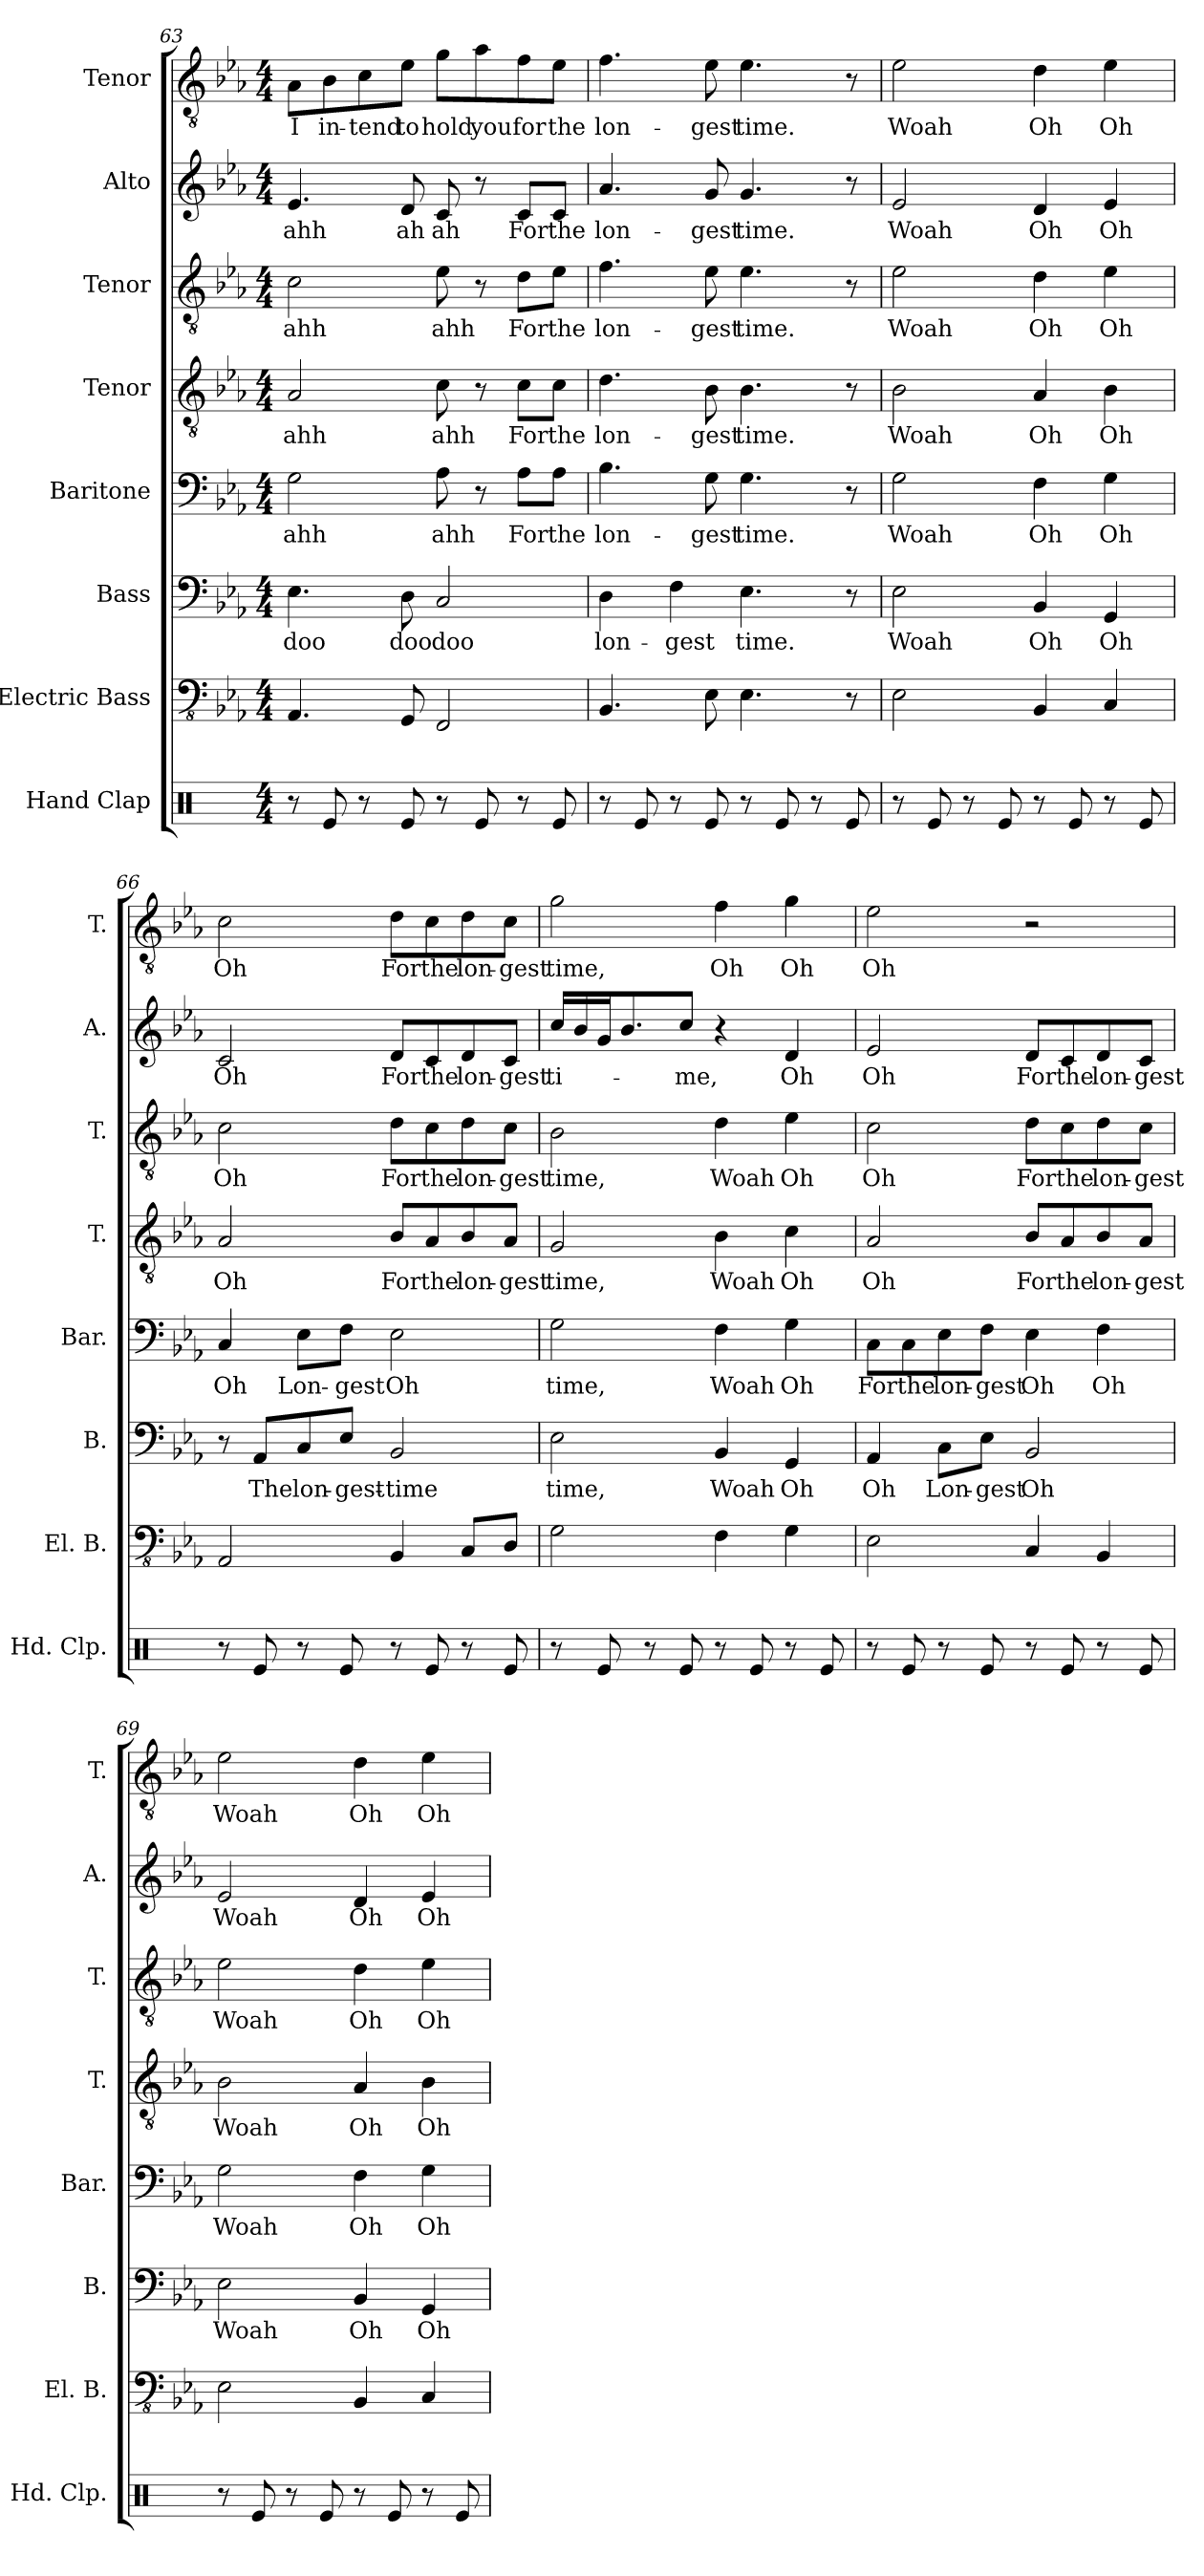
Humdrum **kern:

**kern	**kern	**kern	**text	**kern	**text	**kern	**text	**kern	**text	**kern	**text	**kern	**text
*part8	*part7	*part6	*part6	*part5	*part5	*part4	*part4	*part3	*part3	*part2	*part2	*part1	*part1
*staff8	*staff7	*staff6	*staff6	*staff5	*staff5	*staff4	*staff4	*staff3	*staff3	*staff2	*staff2	*staff1	*staff1
*I"Hand Clap	*I"Electric Bass	*I"Bass	*	*I"Baritone	*	*I"Tenor	*	*I"Tenor	*	*I"Alto	*	*I"Tenor	*
*I'Hd. Clp.	*I'El. B.	*I'B.	*	*I'Bar.	*	*I'T.	*	*I'T.	*	*I'A.	*	*I'T.	*
*clefX	*clefFv4	*clefF4	*	*clefF4	*	*clefGv2	*	*clefGv2	*	*clefG2	*	*clefGv2	*
*k[]	*k[b-e-a-]	*k[b-e-a-]	*	*k[b-e-a-]	*	*k[b-e-a-]	*	*k[b-e-a-]	*	*k[b-e-a-]	*	*k[b-e-a-]	*
*M4/4	*M4/4	*M4/4	*	*M4/4	*	*M4/4	*	*M4/4	*	*M4/4	*	*M4/4	*
=63	=63	=63	=63	=63	=63	=63	=63	=63	=63	=63	=63	=63	=63
!	!	!	!LO:LY:b	!	!LO:LY:b	!	!LO:LY:b	!	!LO:LY:b	!	!LO:LY:b	!	!LO:LY:b
8r	4.AAA-/	4.E-\	doo	2G\	ahh	2A-/	ahh	2c\	ahh	4.e-/	ahh	8A-\L	I
!	!	!	!	!	!	!	!	!	!	!	!	!	!LO:LY:b
8Re/	.	.	.	.	.	.	.	.	.	.	.	8B-\	in-
!	!	!	!	!	!	!	!	!	!	!	!	!	!LO:LY:b
8r	.	.	.	.	.	.	.	.	.	.	.	8c\	-tend
!	!	!	!LO:LY:b	!	!	!	!	!	!	!	!LO:LY:b	!	!LO:LY:b
8Re/	8GGG/	8D\	doo	.	.	.	.	.	.	8d/	ah	8e-\J	to
!	!	!	!LO:LY:b	!	!LO:LY:b	!	!LO:LY:b	!	!LO:LY:b	!	!LO:LY:b	!	!LO:LY:b
8r	2FFF/	2C/	doo	8A-\	ahh	8c\	ahh	8e-\	ahh	8c/	ah	8g\L	hold
!	!	!	!	!	!	!	!	!	!	!	!	!	!LO:LY:b
8Re/	.	.	.	8r	.	8r	.	8r	.	8r	.	8a-\	you
!	!	!	!	!	!LO:LY:b	!	!LO:LY:b	!	!LO:LY:b	!	!LO:LY:b	!	!LO:LY:b
8r	.	.	.	8A-\L	For	8c\L	For	8d\L	For	8c/L	For	8f\	for
!	!	!	!	!	!LO:LY:b	!	!LO:LY:b	!	!LO:LY:b	!	!LO:LY:b	!	!LO:LY:b
8Re/	.	.	.	8A-\J	the	8c\J	the	8e-\J	the	8c/J	the	8e-\J	the
=64	=64	=64	=64	=64	=64	=64	=64	=64	=64	=64	=64	=64	=64
!	!	!	!LO:LY:b	!	!LO:LY:b	!	!LO:LY:b	!	!LO:LY:b	!	!LO:LY:b	!	!LO:LY:b
8r	4.BBB-/	4D\	lon-	4.B-\	lon-	4.d\	lon-	4.f\	lon-	4.a-/	lon-	4.f\	lon-
8Re/	.	.	.	.	.	.	.	.	.	.	.	.	.
!	!	!	!LO:LY:b	!	!	!	!	!	!	!	!	!	!
8r	.	4F\	-gest	.	.	.	.	.	.	.	.	.	.
!	!	!	!	!	!LO:LY:b	!	!LO:LY:b	!	!LO:LY:b	!	!LO:LY:b	!	!LO:LY:b
8Re/	8EE-\	.	.	8G\	-gest	8B-\	-gest	8e-\	-gest	8g/	-gest	8e-\	-gest
!	!	!	!LO:LY:b	!	!LO:LY:b	!	!LO:LY:b	!	!LO:LY:b	!	!LO:LY:b	!	!LO:LY:b
8r	4.EE-\	4.E-\	time.	4.G\	time.	4.B-\	time.	4.e-\	time.	4.g/	time.	4.e-\	time.
8Re/	.	.	.	.	.	.	.	.	.	.	.	.	.
8r	.	.	.	.	.	.	.	.	.	.	.	.	.
8Re/	8r	8r	.	8r	.	8r	.	8r	.	8r	.	8r	.
!!LO:PB:g=z
=65	=65	=65	=65	=65	=65	=65	=65	=65	=65	=65	=65	=65	=65
!	!	!	!LO:LY:b	!	!LO:LY:b	!	!LO:LY:b	!	!LO:LY:b	!	!LO:LY:b	!	!LO:LY:b
8r	2EE-\	2E-\	Woah	2G\	Woah	2B-\	Woah	2e-\	Woah	2e-/	Woah	2e-\	Woah
8Re/	.	.	.	.	.	.	.	.	.	.	.	.	.
8r	.	.	.	.	.	.	.	.	.	.	.	.	.
8Re/	.	.	.	.	.	.	.	.	.	.	.	.	.
!	!	!	!LO:LY:b	!	!LO:LY:b	!	!LO:LY:b	!	!LO:LY:b	!	!LO:LY:b	!	!LO:LY:b
8r	4BBB-/	4BB-/	Oh	4F\	Oh	4A-/	Oh	4d\	Oh	4d/	Oh	4d\	Oh
8Re/	.	.	.	.	.	.	.	.	.	.	.	.	.
!	!	!	!LO:LY:b	!	!LO:LY:b	!	!LO:LY:b	!	!LO:LY:b	!	!LO:LY:b	!	!LO:LY:b
8r	4CC/	4GG/	Oh	4G\	-Oh	4B-\	Oh	4e-\	Oh	4e-/	Oh	4e-\	Oh
8Re/	.	.	.	.	.	.	.	.	.	.	.	.	.
=66	=66	=66	=66	=66	=66	=66	=66	=66	=66	=66	=66	=66	=66
!	!	!	!	!	!LO:LY:b	!	!LO:LY:b	!	!LO:LY:b	!	!LO:LY:b	!	!LO:LY:b
8r	2AAA-/	8r	.	4C/	Oh	2A-/	Oh	2c\	Oh	2c/	Oh	2c\	Oh
!	!	!	!LO:LY:b	!	!	!	!	!	!	!	!	!	!
8Re/	.	8AA-/L	The	.	.	.	.	.	.	.	.	.	.
!	!	!	!LO:LY:b	!	!LO:LY:b	!	!	!	!	!	!	!	!
8r	.	8C/	lon-	8E-\L	Lon-	.	.	.	.	.	.	.	.
!	!	!	!LO:LY:b	!	!LO:LY:b	!	!	!	!	!	!	!	!
8Re/	.	8E-/J	-gest-	8F\J	-gest	.	.	.	.	.	.	.	.
!	!	!	!LO:LY:b	!	!LO:LY:b	!	!LO:LY:b	!	!LO:LY:b	!	!LO:LY:b	!	!LO:LY:b
8r	4BBB-/	2BB-/	-time	2E-\	Oh	8B-/L	For	8d\L	For	8d/L	For	8d\L	For
!	!	!	!	!	!	!	!LO:LY:b	!	!LO:LY:b	!	!LO:LY:b	!	!LO:LY:b
8Re/	.	.	.	.	.	8A-/	the	8c\	the	8c/	the	8c\	the
!	!	!	!	!	!	!	!LO:LY:b	!	!LO:LY:b	!	!LO:LY:b	!	!LO:LY:b
8r	8CC/L	.	.	.	.	8B-/	lon-	8d\	lon-	8d/	lon-	8d\	lon-
!	!	!	!	!	!	!	!LO:LY:b	!	!LO:LY:b	!	!LO:LY:b	!	!LO:LY:b
8Re/	8DD/J	.	.	.	.	8A-/J	-gest	8c\J	-gest	8c/J	-gest	8c\J	-gest
=67	=67	=67	=67	=67	=67	=67	=67	=67	=67	=67	=67	=67	=67
!	!	!	!LO:LY:b	!	!LO:LY:b	!	!LO:LY:b	!	!LO:LY:b	!	!LO:LY:b	!	!LO:LY:b
8r	2GG\	2E-\	time,	2G\	time,	2G/	time,	2B-\	time,	16cc/LL	ti-	2g\	time,
.	.	.	.	.	.	.	.	.	.	16b-/	.	.	.
8Re/	.	.	.	.	.	.	.	.	.	16g/J	.	.	.
.	.	.	.	.	.	.	.	.	.	8.b-/	.	.	.
8r	.	.	.	.	.	.	.	.	.	.	.	.	.
!	!	!	!	!	!	!	!	!	!	!	!LO:LY:b	!	!
8Re/	.	.	.	.	.	.	.	.	.	8cc/J	-me,	.	.
!	!	!	!LO:LY:b	!	!LO:LY:b	!	!LO:LY:b	!	!LO:LY:b	!	!	!	!LO:LY:b
8r	4FF\	4BB-/	Woah	4F\	Woah	4B-\	Woah	4d\	Woah	4r	.	4f\	Oh
8Re/	.	.	.	.	.	.	.	.	.	.	.	.	.
!	!	!	!LO:LY:b	!	!LO:LY:b	!	!LO:LY:b	!	!LO:LY:b	!	!LO:LY:b	!	!LO:LY:b
8r	4GG\	4GG/	Oh	4G\	Oh	4c\	Oh	4e-\	Oh	4d/	Oh	4g\	Oh
8Re/	.	.	.	.	.	.	.	.	.	.	.	.	.
!!LO:PB:g=z
=68	=68	=68	=68	=68	=68	=68	=68	=68	=68	=68	=68	=68	=68
!	!	!	!LO:LY:b	!	!LO:LY:b	!	!LO:LY:b	!	!LO:LY:b	!	!LO:LY:b	!	!LO:LY:b
8r	2EE-\	4AA-/	Oh	8C\L	For	2A-/	Oh	2c\	Oh	2e-/	Oh	2e-\	Oh
!	!	!	!	!	!LO:LY:b	!	!	!	!	!	!	!	!
8Re/	.	.	.	8C\	the	.	.	.	.	.	.	.	.
!	!	!	!LO:LY:b	!	!LO:LY:b	!	!	!	!	!	!	!	!
8r	.	8C\L	Lon-	8E-\	lon-	.	.	.	.	.	.	.	.
!	!	!	!LO:LY:b	!	!LO:LY:b	!	!	!	!	!	!	!	!
8Re/	.	8E-\J	-gest	8F\J	-gest	.	.	.	.	.	.	.	.
!	!	!	!LO:LY:b	!	!LO:LY:b	!	!LO:LY:b	!	!LO:LY:b	!	!LO:LY:b	!	!
8r	4CC/	2BB-/	Oh	4E-\	Oh	8B-/L	For	8d\L	For	8d/L	For	2r	.
!	!	!	!	!	!	!	!LO:LY:b	!	!LO:LY:b	!	!LO:LY:b	!	!
8Re/	.	.	.	.	.	8A-/	the	8c\	the	8c/	the	.	.
!	!	!	!	!	!LO:LY:b	!	!LO:LY:b	!	!LO:LY:b	!	!LO:LY:b	!	!
8r	4BBB-/	.	.	4F\	Oh	8B-/	lon-	8d\	lon-	8d/	lon-	.	.
!	!	!	!	!	!	!	!LO:LY:b	!	!LO:LY:b	!	!LO:LY:b	!	!
8Re/	.	.	.	.	.	8A-/J	-gest	8c\J	-gest	8c/J	-gest	.	.
=69	=69	=69	=69	=69	=69	=69	=69	=69	=69	=69	=69	=69	=69
!	!	!	!LO:LY:b	!	!LO:LY:b	!	!LO:LY:b	!	!LO:LY:b	!	!LO:LY:b	!	!LO:LY:b
8r	2EE-\	2E-\	Woah	2G\	Woah	2B-\	Woah	2e-\	Woah	2e-/	Woah	2e-\	Woah
8Re/	.	.	.	.	.	.	.	.	.	.	.	.	.
8r	.	.	.	.	.	.	.	.	.	.	.	.	.
8Re/	.	.	.	.	.	.	.	.	.	.	.	.	.
!	!	!	!LO:LY:b	!	!LO:LY:b	!	!LO:LY:b	!	!LO:LY:b	!	!LO:LY:b	!	!LO:LY:b
8r	4BBB-/	4BB-/	Oh	4F\	Oh	4A-/	Oh	4d\	Oh	4d/	Oh	4d\	Oh
8Re/	.	.	.	.	.	.	.	.	.	.	.	.	.
!	!	!	!LO:LY:b	!	!LO:LY:b	!	!LO:LY:b	!	!LO:LY:b	!	!LO:LY:b	!	!LO:LY:b
8r	4CC/	4GG/	Oh	4G\	-Oh	4B-\	Oh	4e-\	Oh	4e-/	Oh	4e-\	Oh
8Re/	.	.	.	.	.	.	.	.	.	.	.	.	.
=	=	=	=	=	=	=	=	=	=	=	=	=	=
*-	*-	*-	*-	*-	*-	*-	*-	*-	*-	*-	*-	*-	*-
